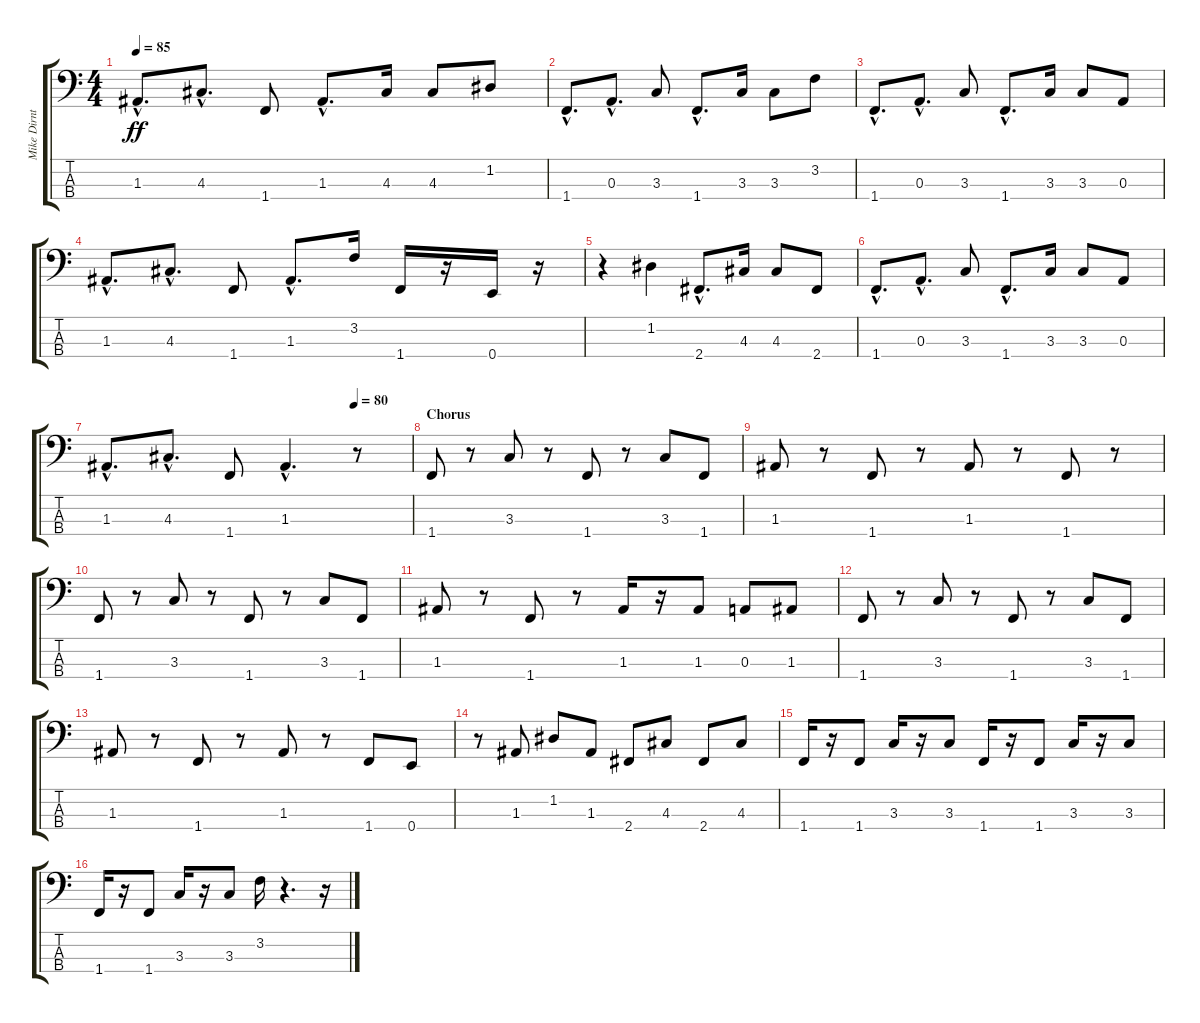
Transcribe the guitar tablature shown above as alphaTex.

\track ("Mike Dirnt (Bass)" "Mike Dirnt") {instrument electricbassfinger}
\staff {score tabs}
\tuning (G2 D2 A1 E1) {hide}
\ts (4 4)
\tempo 85
\clef f4
\ks c
1.3{hac}.8{d dy ff} 4.3{hac}.8{d} 1.4.8 1.3{hac}.8{d} 4.3.16 4.3.8 1.2.8 |
1.4{hac}.8{d} 0.3{hac}.8{d} 3.3.8 1.4{hac}.8{d} 3.3.16 3.3.8 3.2.8 |
1.4{hac}.8{d} 0.3{hac}.8{d} 3.3.8 1.4{hac}.8{d} 3.3.16 3.3.8 0.3.8 |
1.3{hac}.8{d} 4.3{hac}.8{d} 1.4.8 1.3{hac}.8{d} 3.2.16 1.4.16 r.16 0.4.16 r.16 |
r.4 1.2.4 2.4{hac}.8{d} 4.3.16 4.3.8 2.4.8 |
1.4{hac}.8{d} 0.3{hac}.8{d} 3.3.8 1.4{hac}.8{d} 3.3.16 3.3.8 0.3.8 |
\tempo (80 0.8125)
1.3{hac}.8{d} 4.3{hac}.8{d} 1.4.8 1.3{hac}.4{d} r.8 |
\section ("" "Chorus")
1.4.8 r.8 3.3.8 r.8 1.4.8 r.8 3.3.8 1.4.8 |
1.3.8 r.8 1.4.8 r.8 1.3.8 r.8 1.4.8 r.8 |
1.4.8 r.8 3.3.8 r.8 1.4.8 r.8 3.3.8 1.4.8 |
1.3.8 r.8 1.4.8 r.8 1.3.16 r.16 1.3.8 0.3.8 1.3.8 |
1.4.8 r.8 3.3.8 r.8 1.4.8 r.8 3.3.8 1.4.8 |
1.3.8 r.8 1.4.8 r.8 1.3.8 r.8 1.4.8 0.4.8 |
r.8 1.3.8 1.2.8 1.3.8 2.4.8 4.3.8 2.4.8 4.3.8 |
1.4.16 r.16 1.4.8 3.3.16 r.16 3.3.8 1.4.16 r.16 1.4.8 3.3.16 r.16 3.3.8 |
1.4.16 r.16 1.4.8 3.3.16 r.16 3.3.8 3.2.16 r.4{d} r.16
